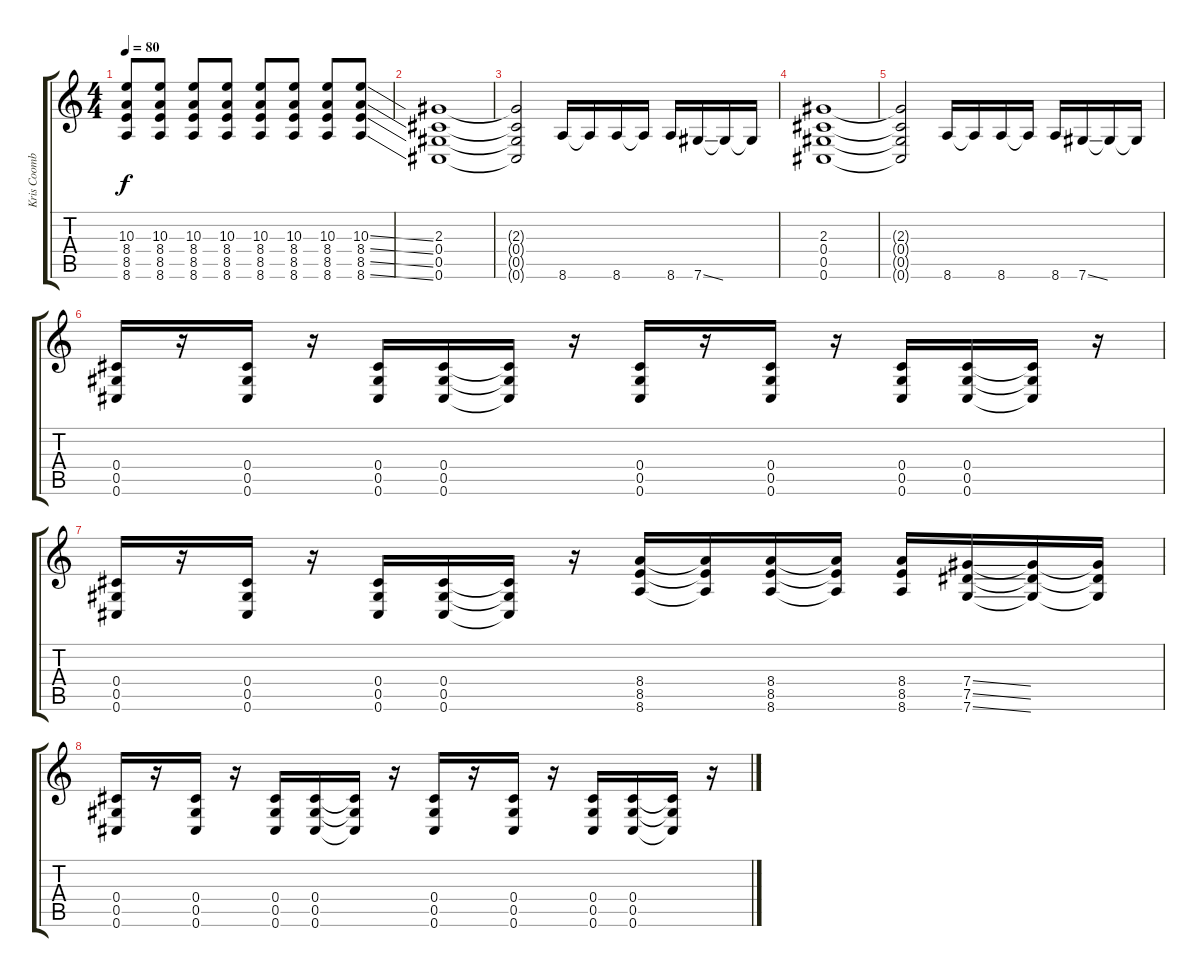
\track ("Kris Coombs" "Kris Coomb") {instrument distortionguitar}
\staff {score tabs}
\tuning (Eb4 Bb3 Gb3 Db3 Ab2 Db2) {hide}
\ts (4 4)
\tempo 80
\clef g2
\ks c
(10.3 8.4 8.5 8.6).8{dy f} (10.3 8.4 8.5 8.6).8 (10.3 8.4 8.5 8.6).8 (10.3 8.4 8.5 8.6).8 (10.3 8.4 8.5 8.6).8 (10.3 8.4 8.5 8.6).8 (10.3 8.4 8.5 8.6).8 (10.3{ss} 8.4{ss} 8.5{ss} 8.6{ss}).8 |
(2.3 0.4 0.5 0.6).1 |
(2.3{t} 0.4{t} 0.5{t} 0.6{t}).2 8.6.16 8.6{t}.16 8.6.16 8.6{t}.16 8.6.16 7.6{ss}.16 7.6{t}.16 7.6{t}.16 |
(2.3 0.4 0.5 0.6).1 |
(2.3{t} 0.4{t} 0.5{t} 0.6{t}).2 8.6.16 8.6{t}.16 8.6.16 8.6{t}.16 8.6.16 7.6{ss}.16 7.6{t}.16 7.6{t}.16 |
(0.4 0.5 0.6).16 r.16 (0.4 0.5 0.6).16 r.16 (0.4 0.5 0.6).16 (0.4 0.5 0.6).16 (0.4{t} 0.5{t} 0.6{t}).16 r.16 (0.4 0.5 0.6).16 r.16 (0.4 0.5 0.6).16 r.16 (0.4 0.5 0.6).16 (0.4 0.5 0.6).16 (0.4{t} 0.5{t} 0.6{t}).16 r.16 |
(0.4 0.5 0.6).16 r.16 (0.4 0.5 0.6).16 r.16 (0.4 0.5 0.6).16 (0.4 0.5 0.6).16 (0.4{t} 0.5{t} 0.6{t}).16 r.16 (8.4 8.5 8.6).16 (8.4{t} 8.5{t} 8.6{t}).16 (8.4 8.5 8.6).16 (8.4{t} 8.5{t} 8.6{t}).16 (8.4 8.5 8.6).16 (7.4{ss} 7.5{ss} 7.6{ss}).16 (7.4{t} 7.5{t} 7.6{t}).16 (7.4{t} 7.5{t} 7.6{t}).16 |
(0.4 0.5 0.6).16 r.16 (0.4 0.5 0.6).16 r.16 (0.4 0.5 0.6).16 (0.4 0.5 0.6).16 (0.4{t} 0.5{t} 0.6{t}).16 r.16 (0.4 0.5 0.6).16 r.16 (0.4 0.5 0.6).16 r.16 (0.4 0.5 0.6).16 (0.4 0.5 0.6).16 (0.4{t} 0.5{t} 0.6{t}).16 r.16
